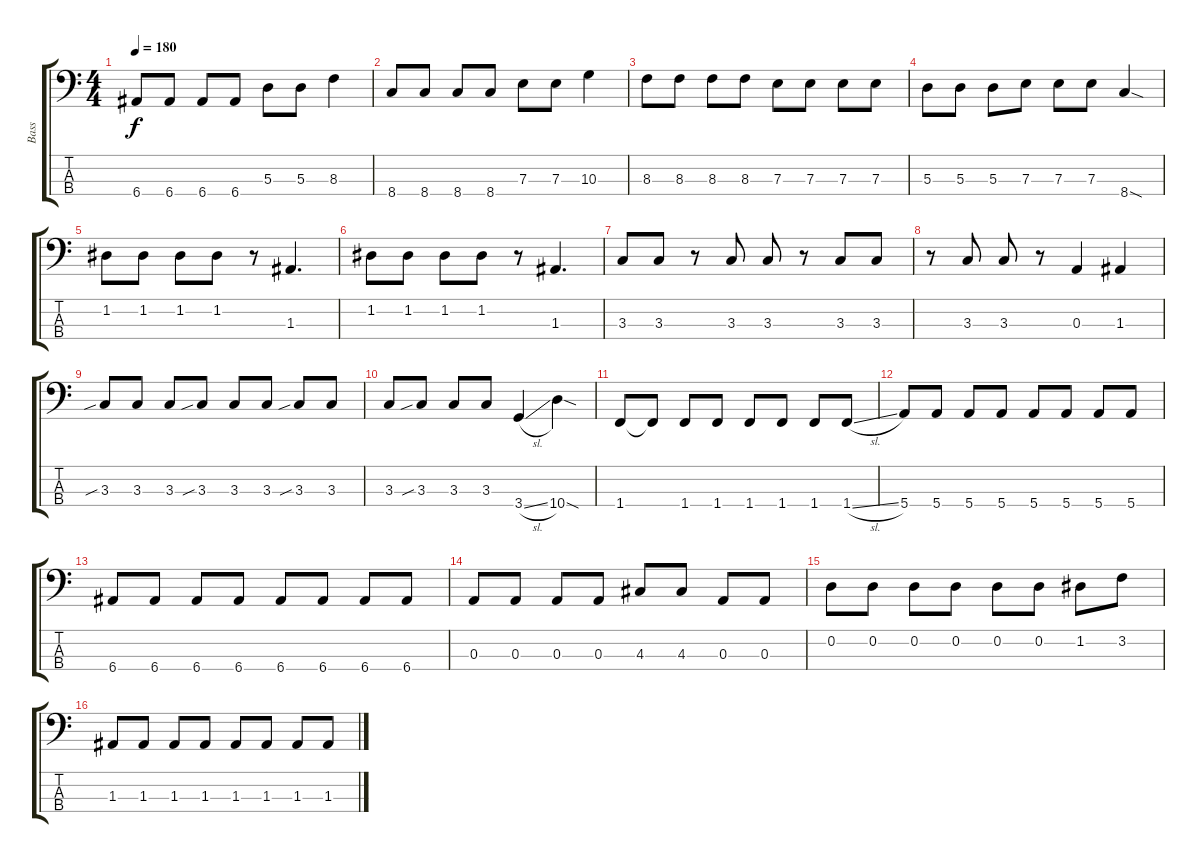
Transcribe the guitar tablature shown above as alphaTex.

\track ("Bass" "Bass") {instrument electricbassfinger}
\staff {score tabs}
\tuning (G2 D2 A1 E1) {hide}
\ts (4 4)
\tempo 180
\clef f4
\ks c
6.4.8{dy f} 6.4.8 6.4.8 6.4.8 5.3.8 5.3.8 8.3.4 |
8.4.8 8.4.8 8.4.8 8.4.8 7.3.8 7.3.8 10.3.4 |
8.3.8 8.3.8 8.3.8 8.3.8 7.3.8 7.3.8 7.3.8 7.3.8 |
5.3.8 5.3.8 5.3.8 7.3.8 7.3.8 7.3.8 8.4{sod}.4 |
1.2.8 1.2.8 1.2.8 1.2.8 r.8 1.3.4{d} |
1.2.8 1.2.8 1.2.8 1.2.8 r.8 1.3.4{d} |
3.3.8 3.3.8 r.8 3.3.8 3.3.8 r.8 3.3.8 3.3.8 |
r.8 3.3.8 3.3.8 r.8 0.3.4 1.3.4 |
3.3{sib}.8 3.3.8 3.3.8 3.3{sib}.8 3.3.8 3.3.8 3.3{sib}.8 3.3.8 |
3.3.8 3.3{sib}.8 3.3.8 3.3.8 3.4{sl}.4 10.4{sod}.4 |
1.4.8 1.4{t}.8 1.4.8 1.4.8 1.4.8 1.4.8 1.4.8 1.4{sl}.8 |
5.4.8 5.4.8 5.4.8 5.4.8 5.4.8 5.4.8 5.4.8 5.4.8 |
6.4.8 6.4.8 6.4.8 6.4.8 6.4.8 6.4.8 6.4.8 6.4.8 |
0.3.8 0.3.8 0.3.8 0.3.8 4.3.8 4.3.8 0.3.8 0.3.8 |
0.2.8 0.2.8 0.2.8 0.2.8 0.2.8 0.2.8 1.2.8 3.2.8 |
1.3.8 1.3.8 1.3.8 1.3.8 1.3.8 1.3.8 1.3.8 1.3.8
